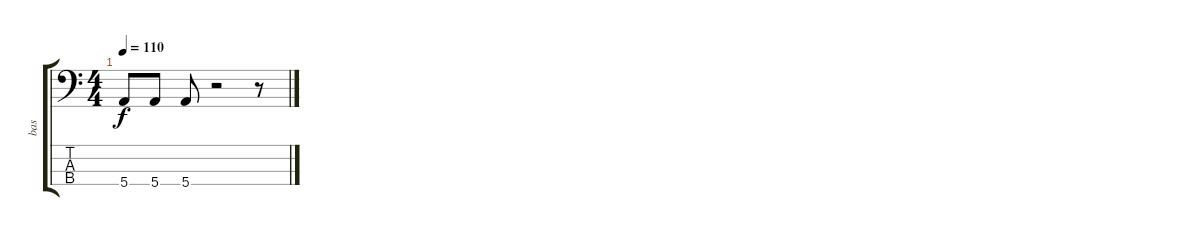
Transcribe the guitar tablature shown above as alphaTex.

\track ("bas" "bas") {instrument electricbassfinger}
\staff {score tabs}
\tuning (G2 D2 A1 E1) {hide}
\ts (4 4)
\tempo 110
\clef f4
\ks c
5.4.8{dy f} 5.4.8 5.4.8 r.2 r.8
